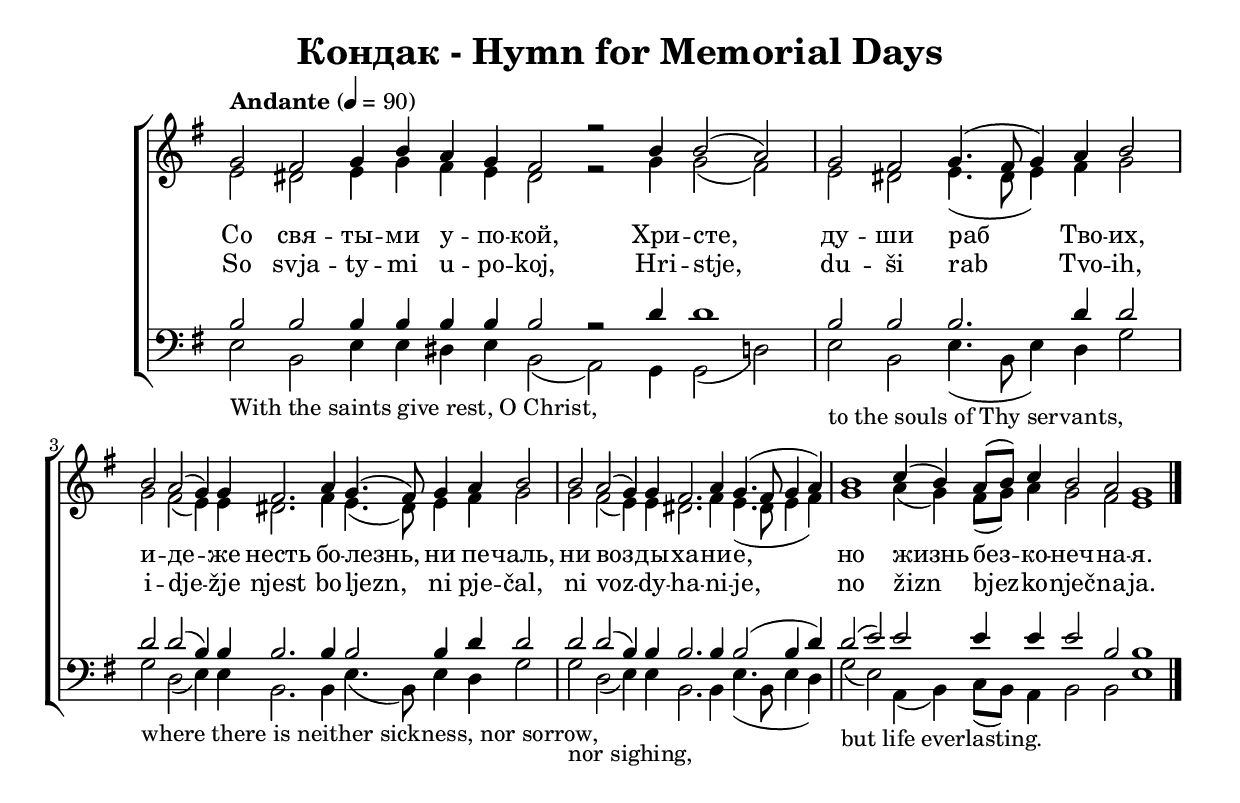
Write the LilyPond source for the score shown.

\version "2.18.2"

global = {
	\key e \minor
	\tempo Andante 4 = 90
}

\paper {
	%page-count = #2
	%system-count = #10
}

% Translation:
% Found at http://cartwrightfuneral.com/images/prayer_cards/prayer_card_prayers.pdf
%
% With the Saints give rest, O Christ,
% to the souls of Thy servants,
% where there is neither sickness, nor sorrow,
% nor sighing,
% but life everlasting.

Cyrillic = \lyricmode {
Со свя -- ты -- ми у -- по -- кой, Хри -- сте,
ду -- ши раб Тво -- их,
и -- де -- же несть бо -- лезнь, ни пе -- чаль,
ни воз -- ды -- ха -- ни -- е,
но жизнь без -- ко -- неч -- на -- я.
}

Latin = \lyricmode {
So svja -- ty -- mi u -- po -- koj, Hri -- stje,
du -- ši rab Tvo -- ih,
i -- dje -- žje njest bo -- ljezn, ni pje -- čal,
ni voz -- dy -- ha -- ni -- je,
no žizn bjez -- ko -- nječ -- na -- ja.
}

\header {
	title = "Кондак - Hymn for Memorial Days"
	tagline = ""
}

sopMusic = \relative {
\time 17/4 g'2 fis g4 b a g fis2 r b4 b2( a) |
\time 10/4 g fis g4.( fis8 g4) a b2 |
\time 16/4 b a( g4) g fis2. a4 g4.( fis8) g4 a b2 |
\time 14/4 b2 a( g4) g fis2. a4 g4.( fis8 g4 a) |
\time 16/4 b1 c4( b) a8( b) c4 b2 a g1 \bar"|."
}

altoMusic = \relative {
e'2 dis e4 g fis e dis2 r g4 g2( fis) |
e dis e4.( dis8 e4) fis g2 |
g fis( e4) e dis2. fis4 e4.( dis8) e4 fis g2 |
g2 fis( e4) e dis2. fis4 e4.( dis8 e4 fis) |
g1 a4( g) fis8( g) a4 g2 fis e1
}

tenorMusic = \relative {
b2 b b4 b b b b2 r d4 d1 |
b2 b b2. d4 d2 |
d d( b4) b b2. b4 b2 b4 d d2 |
d d( b4) b b2. b4 b2( b4 d) |
d2( e) e e4 e e2 b b1
}

bassMusic = \relative {
e2_\markup{With the saints give rest, O Christ,} b e4 e dis e b2( a) g4 g2( d') |
e_\markup{to the souls of Thy servants,} b e4.( b8 e4) d g2 |
g_\markup{where there is neither sickness, nor sorrow,} d( e4) e b2. b4 e4.( b8) e4 d g2 |
g_\markup{nor sighing,} d( e4) e b2. b4 e4.( b8 e4 d) |
g2(_\markup{but life everlasting.} e) a,4( b) c8( b) a4 b2 b e1
}
% 
% 
% 
% 
% 

\include "TEMPLATES_DIRECTORY/satb_notime.ily"

